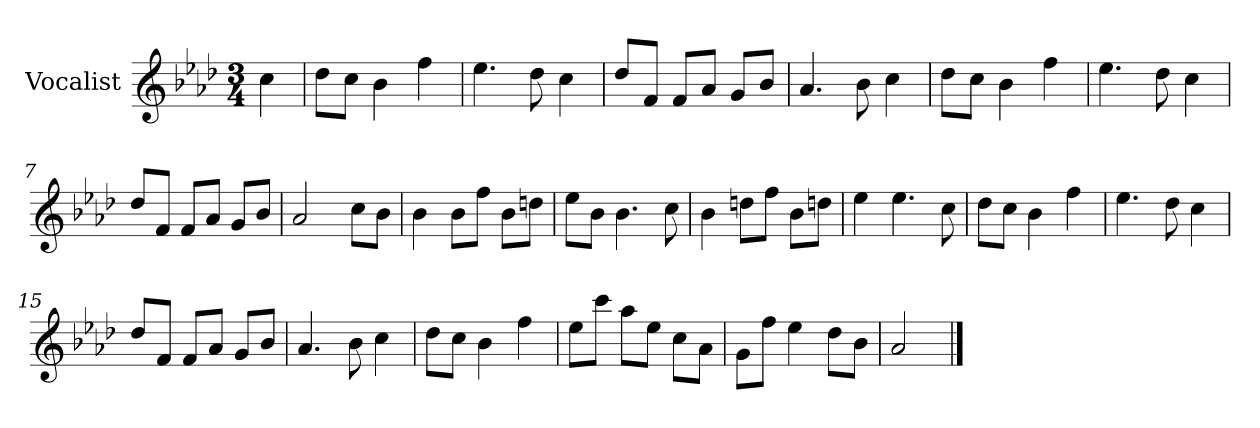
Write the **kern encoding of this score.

**kern
*part1
*staff1
*I"Vocalist
*k[b-e-a-d-]
*A-:
*M3/4
=
4cc
=1
8dd-L
8ccJ
4b-
4ff
=2
4.ee-
8dd-
4cc
=3
8dd-L
8fJ
8fL
8a-J
8gL
8b-J
=4
4.a-
8b-
4cc
=5
8dd-L
8ccJ
4b-
4ff
=6
4.ee-
8dd-
4cc
=7
8dd-L
8fJ
8fL
8a-J
8gL
8b-J
=8
2a-
8ccL
8b-J
=9
4b-
8b-L
8ffJ
8b-L
8ddnJ
=10
8ee-L
8b-J
4.b-
8cc
=11
4b-
8ddnL
8ffJ
8b-L
8ddnJ
=12
4ee-
4.ee-
8cc
=13
8dd-L
8ccJ
4b-
4ff
=14
4.ee-
8dd-
4cc
=15
8dd-L
8fJ
8fL
8a-J
8gL
8b-J
=16
4.a-
8b-
4cc
=17
8dd-L
8ccJ
4b-
4ff
=18
8ee-L
8cccJ
8aa-L
8ee-J
8ccL
8a-J
=19
8gL
8ffJ
4ee-
8dd-L
8b-J
=20
2a-
==
*-
